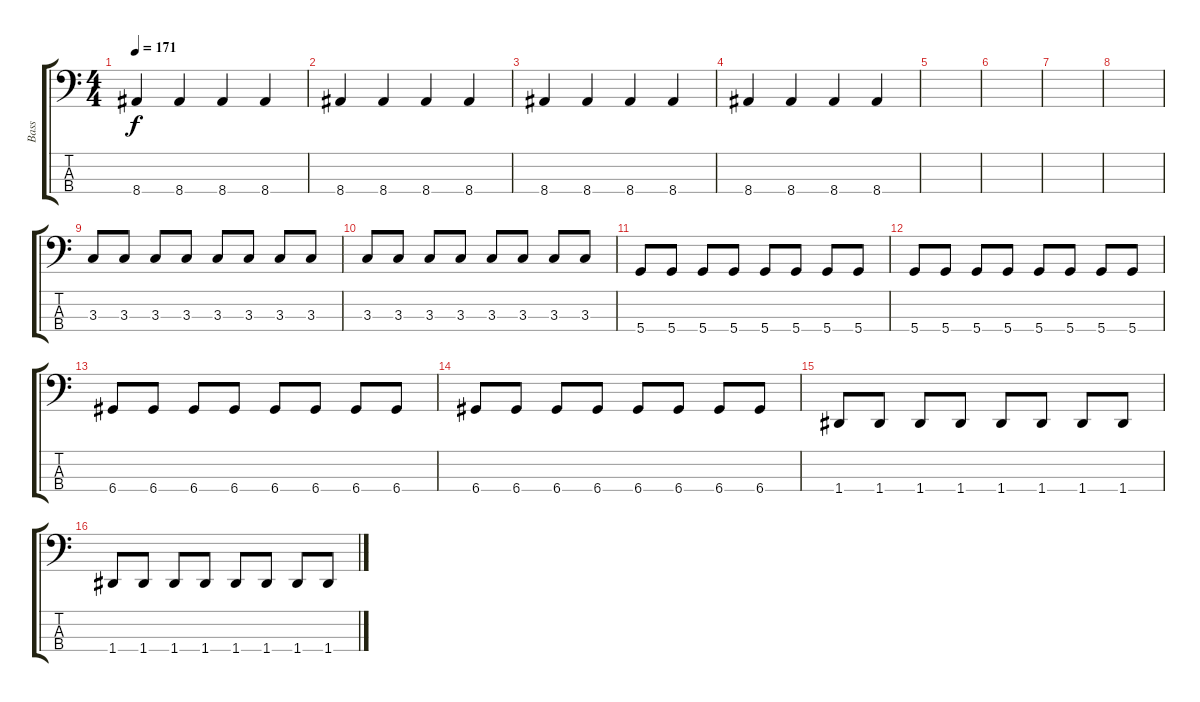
\track ("Bass" "Bass") {instrument electricbassfinger}
\staff {score tabs}
\tuning (G2 D2 A1 D1) {hide}
\ts (4 4)
\tempo 171
\clef f4
\ks c
8.4.4{dy f} 8.4.4 8.4.4 8.4.4 |
8.4.4 8.4.4 8.4.4 8.4.4 |
8.4.4 8.4.4 8.4.4 8.4.4 |
8.4.4 8.4.4 8.4.4 8.4.4 |
|
|
|
|
3.3.8 3.3.8 3.3.8 3.3.8 3.3.8 3.3.8 3.3.8 3.3.8 |
3.3.8 3.3.8 3.3.8 3.3.8 3.3.8 3.3.8 3.3.8 3.3.8 |
5.4.8 5.4.8 5.4.8 5.4.8 5.4.8 5.4.8 5.4.8 5.4.8 |
5.4.8 5.4.8 5.4.8 5.4.8 5.4.8 5.4.8 5.4.8 5.4.8 |
6.4.8 6.4.8 6.4.8 6.4.8 6.4.8 6.4.8 6.4.8 6.4.8 |
6.4.8 6.4.8 6.4.8 6.4.8 6.4.8 6.4.8 6.4.8 6.4.8 |
1.4.8 1.4.8 1.4.8 1.4.8 1.4.8 1.4.8 1.4.8 1.4.8 |
1.4.8 1.4.8 1.4.8 1.4.8 1.4.8 1.4.8 1.4.8 1.4.8
